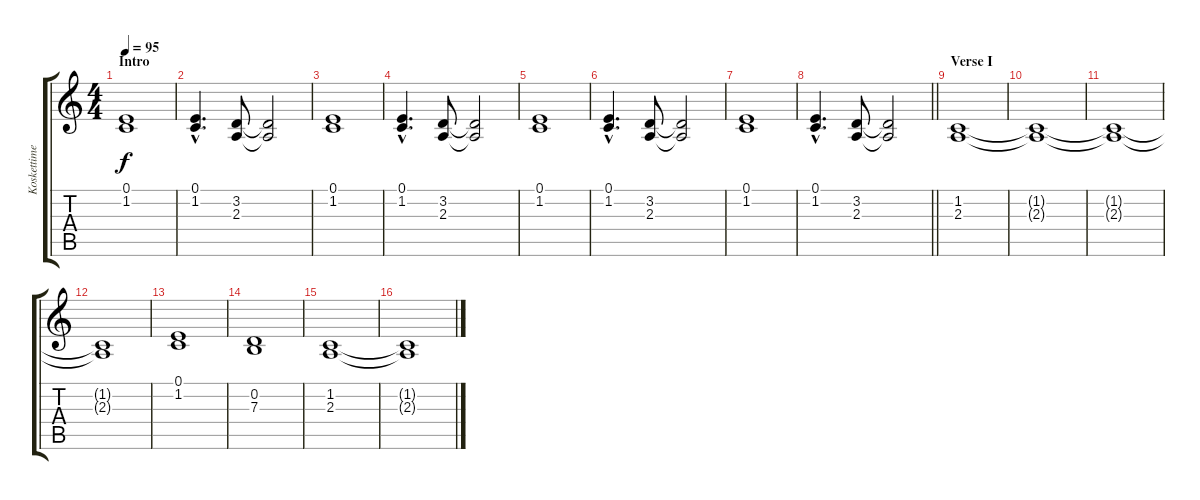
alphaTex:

\track ("Koskettimet (Nils Ursin)" "Koskettime") {instrument synthvoice}
\staff {score tabs}
\tuning (E4 B3 G3 D3 A2 E2) {hide}
\ts (4 4)
\section ("" "Intro")
\tempo 95
\clef g2
\ks c
(0.1 1.2).1{dy f instrument synthvoice} |
(0.1{hac} 1.2{hac}).4{d} (3.2 2.3).8 (3.2{t} 2.3{t}).2 |
(0.1 1.2).1 |
(0.1{hac} 1.2{hac}).4{d} (3.2 2.3).8 (3.2{t} 2.3{t}).2 |
(0.1 1.2).1 |
(0.1{hac} 1.2{hac}).4{d} (3.2 2.3).8 (3.2{t} 2.3{t}).2 |
(0.1 1.2).1 |
\barLineRight lightlight
(0.1{hac} 1.2{hac}).4{d} (3.2 2.3).8 (3.2{t} 2.3{t}).2 |
\section ("" "Verse I")
(1.2 2.3).1 |
(1.2{t} 2.3{t}).1 |
(1.2{t} 2.3{t}).1 |
(1.2{t} 2.3{t}).1 |
(0.1 1.2).1 |
(0.2 7.3).1 |
(1.2 2.3).1 |
(1.2{t} 2.3{t}).1
